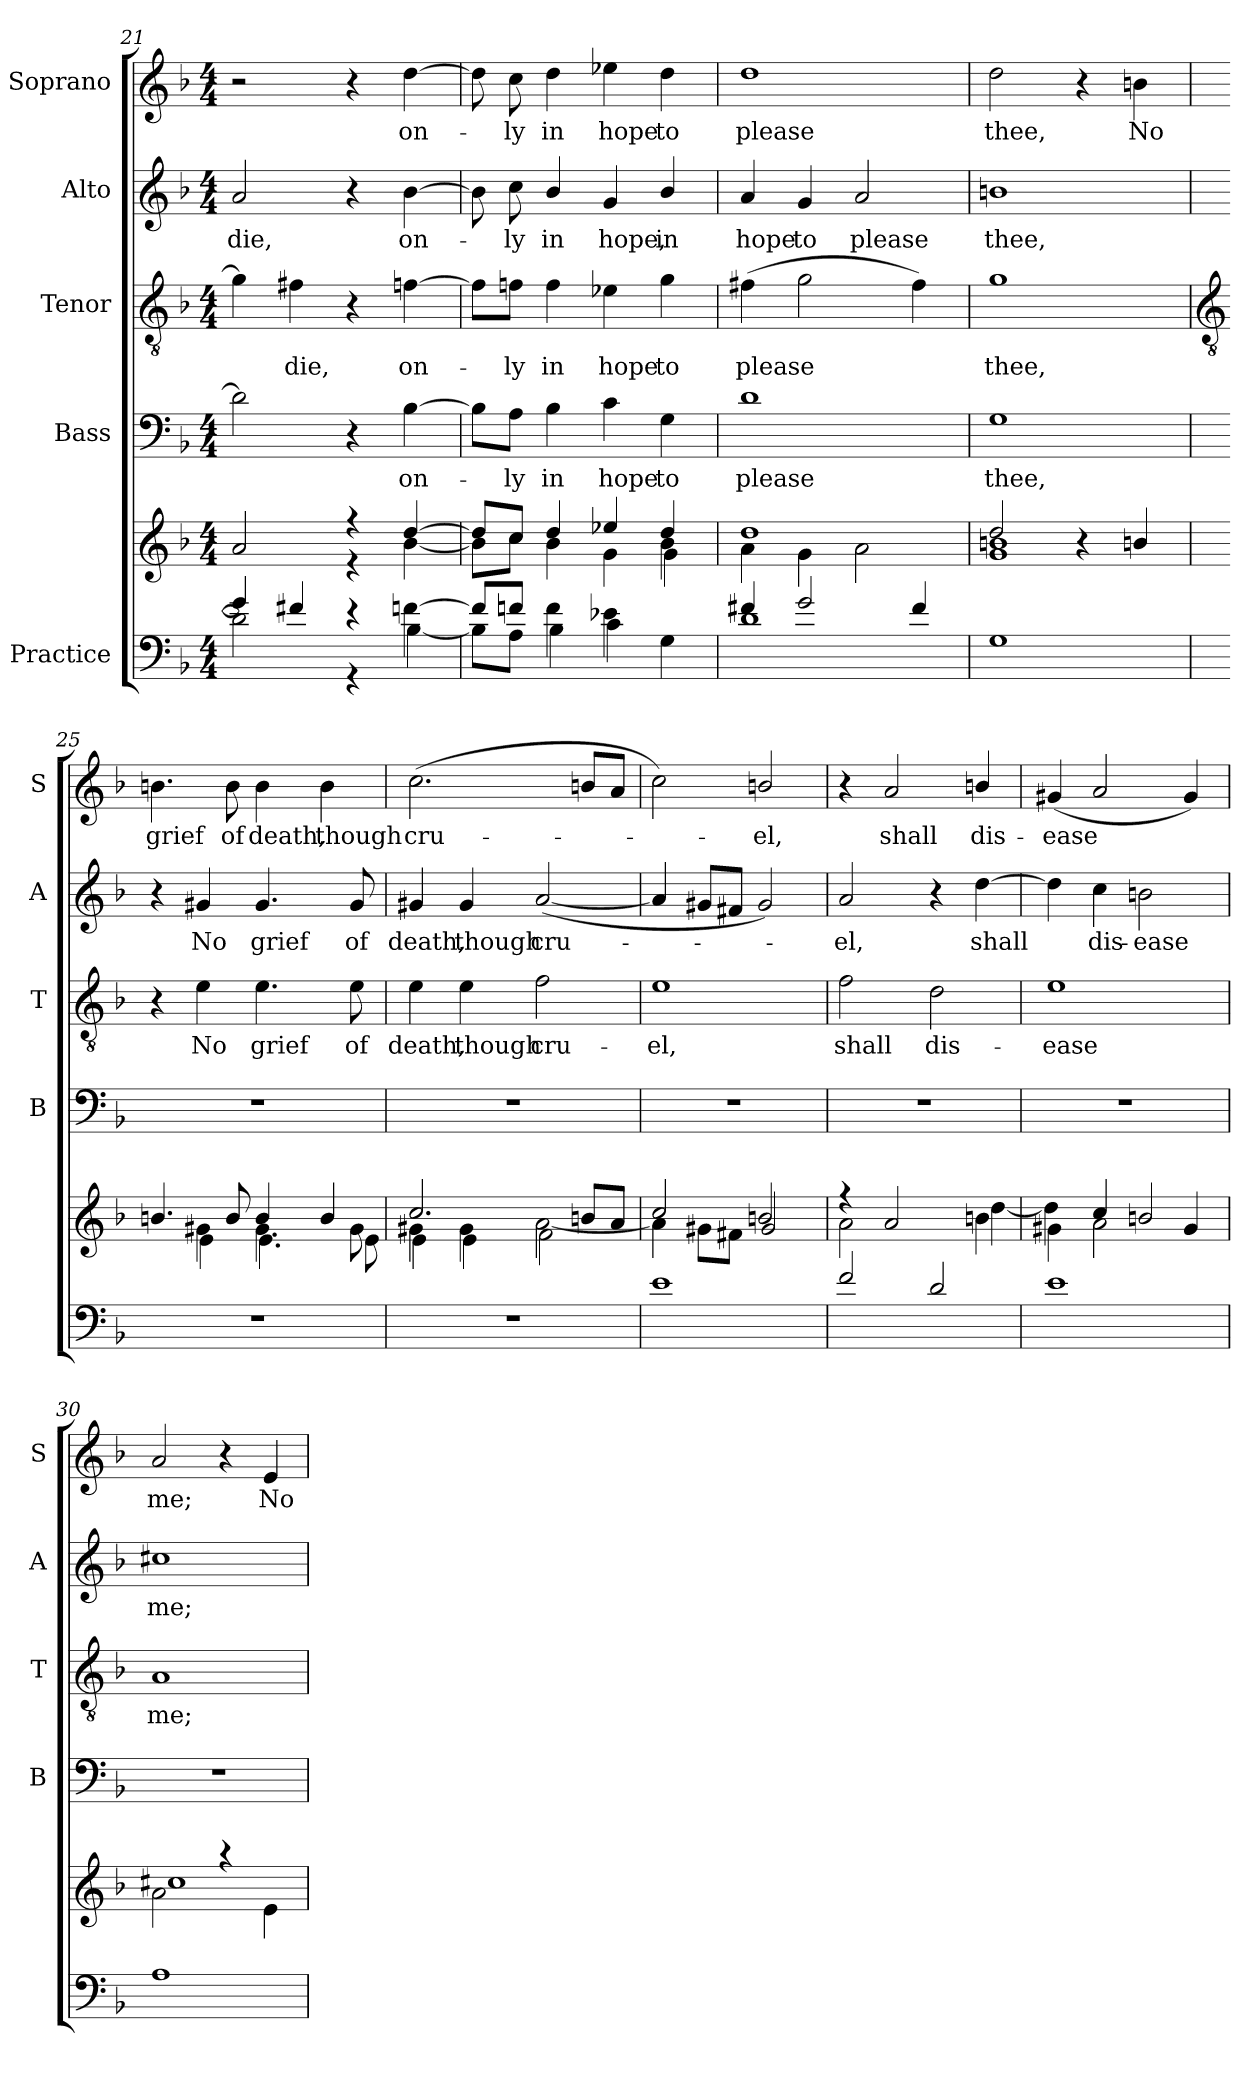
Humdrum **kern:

**kern	**kern	**kern	**text	**kern	**text	**kern	**text	**kern	**text
*part5	*part5	*part4	*part4	*part3	*part3	*part2	*part2	*part1	*part1
*staff6	*staff5	*staff4	*staff4	*staff3	*staff3	*staff2	*staff2	*staff1	*staff1
*I"Practice	*	*I"Bass	*	*I"Tenor	*	*I"Alto	*	*I"Soprano	*
*	*	*I'B	*	*I'T	*	*I'A	*	*I'S	*
*clefF4	*clefG2	*clefF4	*	*clefGv2	*	*clefG2	*	*clefG2	*
*k[b-]	*k[b-]	*k[b-]	*	*k[b-]	*	*k[b-]	*	*k[b-]	*
*F:	*F:	*F:	*	*F:	*	*F:	*	*F:	*
*M4/4	*M4/4	*M4/4	*	*M4/4	*	*M4/4	*	*M4/4	*
=21	=21	=21	=21	=21	=21	=21	=21	=21	=21
*^	*^	*	*	*	*	*	*	*	*
!	!	!	!	!	!	!	!	!	!LO:LY:b	!	!
4g/]	2d\]	2ryy	2a	2d]	.	4g]	.	2a	die,	2r	.
!	!	!	!	!	!	!	!LO:LY:b	!	!	!	!
4f#X/	.	.	.	.	.	4f#X	die,	.	.	.	.
4r	4r	4r	4r	4r	.	4r	.	4r	.	4r	.
!	!	!	!	!	!LO:LY:b	!	!LO:LY:b	!	!LO:LY:b	!	!LO:LY:b
[4fn\	[4B-\	[4dd	[4b-	[4B-	on-	[4fn	on-	[4b-	on-	[4dd	on-
=22	=22	=22	=22	=22	=22	=22	=22	=22	=22	=22	=22
*	*	*	*^	*	*	*	*	*	*	*	*
8fL]	8B-L]	8ddL]	8b-L]	2.ryy	8B-\L]	.	8f\L]	.	8b-]	.	8dd]	.
!	!	!	!	!	!	!LO:LY:b	!	!LO:LY:b	!	!LO:LY:b	!	!LO:LY:b
8fnJ	8AJ	8ccJ	8ccJ	.	8A\J	ly	8fn\J	ly	8cc	ly	8cc	ly
!	!	!	!	!	!	!LO:LY:b	!	!LO:LY:b	!	!LO:LY:b	!	!LO:LY:b
4f\	4B-\	4dd	4b-\	.	4B-	in	4f	in	4b-/	in	4dd	in
!	!	!	!	!	!	!LO:LY:b	!	!LO:LY:b	!	!LO:LY:b	!	!LO:LY:b
4e-X\	4c\	4ee-X	4g\	.	4c	hope	4e-X	hope	4g	hope,	4ee-X	hope
!	!	!	!	!	!	!LO:LY:b	!	!LO:LY:b	!	!LO:LY:b	!	!LO:LY:b
4ryy	4G\	4dd	4b-\	4g\	4G	to	4g	to	4b-/	in	4dd	to
=23	=23	=23	=23	=23	=23	=23	=23	=23	=23	=23	=23	=23
!	!	!	!	!	!	!LO:LY:b	!	!LO:LY:b	!	!LO:LY:b	!	!LO:LY:b
*	*	*	*v	*v	*	*	*	*	*	*	*	*
4f#X/	1d\	1dd	4a\	1d	please	(>4f#X	please	4a	hope	1dd	please
!	!	!	!	!	!	!	!	!	!LO:LY:b	!	!
2g/	.	.	4g\	.	.	2g	.	4g	to	.	.
!	!	!	!	!	!	!	!	!	!LO:LY:b	!	!
.	.	.	2a\	.	.	.	.	2a	please	.	.
4f#/	.	.	.	.	.	4f#)	.	.	.	.	.
*v	*v	*	*	*	*	*	*	*	*	*	*
=24	=24	=24	=24	=24	=24	=24	=24	=24	=24	=24
*	*	*^	*	*	*	*	*	*	*	*
!	!	!	!	!	!LO:LY:b	!	!LO:LY:b	!	!LO:LY:b	!	!LO:LY:b
1G\	2dd/	1bn	1g\	1G	thee,	1g	thee,	1bn	thee,	2dd	thee,
.	4r	.	.	.	.	.	.	.	.	4r	.
!	!	!	!	!	!	!	!	!	!	!	!LO:LY:b
.	4bn/	.	.	.	.	.	.	.	.	4bn	No
!!LO:LB:g=z
=25	=25	=25	=25	=25	=25	=25	=25	=25	=25	=25	=25
*	*	*	*	*	*	*clefGv2	*	*	*	*	*
*^	*	*	*	*	*	*	*	*	*	*	*
!	!	!	!	!	!	!	!	!	!	!	!	!LO:LY:b
4ryy	1r	4.bn/	4ryy	4ryy	1r	.	4r	.	4r	.	4.bn	grief
!	!	!	!	!	!	!	!	!LO:LY:b	!	!LO:LY:b	!	!
2.ryy	.	.	4g#X\	4e\	.	.	4e	No	4g#X	No	.	.
!	!	!	!	!	!	!	!	!	!	!	!	!LO:LY:b
.	.	8b/	.	.	.	.	.	.	.	.	8b	of
!	!	!	!	!	!	!	!	!LO:LY:b	!	!LO:LY:b	!	!LO:LY:b
.	.	4b/	4.g#\	4.e\	.	.	4.e	grief	4.g#	grief	4b	death,
!	!	!	!	!	!	!	!	!	!	!	!	!LO:LY:b
.	.	4b/	.	.	.	.	.	.	.	.	4b	though
!	!	!	!	!	!	!	!	!LO:LY:b	!	!LO:LY:b	!	!
.	.	.	8g#\	8e\	.	.	8e	of	8g#	of	.	.
*v	*v	*	*	*	*	*	*	*	*	*	*	*
=26	=26	=26	=26	=26	=26	=26	=26	=26	=26	=26	=26
!	!	!	!	!	!	!	!LO:LY:b	!	!LO:LY:b	!	!LO:LY:b
1r	2.cc/	4g#X\	4e\	1r	.	4e	death,	4g#X	death,	(>2.cc	cru-
!	!	!	!	!	!	!	!LO:LY:b	!	!LO:LY:b	!	!
.	.	4g#\	4e\	.	.	4e	though	4g#	though	.	.
!	!	!	!	!	!	!	!LO:LY:b	!	!LO:LY:b	!	!
.	.	[2a\	2f\	.	.	2f	cru-	(<[2a	cru-	.	.
.	8bnL	.	.	.	.	.	.	.	.	8bnL	.
.	8aJ	.	.	.	.	.	.	.	.	8aJ	.
*	*	*v	*v	*	*	*	*	*	*	*	*
=27	=27	=27	=27	=27	=27	=27	=27	=27	=27	=27
*^	*	*	*	*	*	*	*	*	*	*
!	!	!	!	!	!	!	!LO:LY:b	!	!	!	!
1e	1ryy	2cc/	4a\]	1r	.	1e	-el,	4a]	.	2cc)	.
.	.	.	8g#X\L	.	.	.	.	8g#XL	.	.	.
.	.	.	8f#X\J	.	.	.	.	8f#XJ	.	.	.
!	!	!	!	!	!	!	!	!	!	!	!LO:LY:b
.	.	2bn/	2g#/	.	.	.	.	2g#)	.	2bn/	el,
=28	=28	=28	=28	=28	=28	=28	=28	=28	=28	=28	=28
!	!	!	!	!	!	!	!LO:LY:b	!	!LO:LY:b	!	!
2f	1ryy	4r	2a\	1r	.	2f	shall	2a	el,	4r	.
!	!	!	!	!	!	!	!	!	!	!	!LO:LY:b
.	.	2a	.	.	.	.	.	.	.	2a	shall
!	!	!	!	!	!	!	!LO:LY:b	!	!	!	!
2d	.	.	4ryy	.	.	2d	dis-	4r	.	.	.
!	!	!	!	!	!	!	!	!	!LO:LY:b	!	!LO:LY:b
.	.	4bn\	[4dd\	.	.	.	.	[4dd	shall	4bn/	dis-
=29	=29	=29	=29	=29	=29	=29	=29	=29	=29	=29	=29
!	!	!	!	!	!	!	!LO:LY:b	!	!	!	!LO:LY:b
1e	1ryy	4g#X\	4dd\]	1r	.	1e	-ease	4dd]	.	(<4g#X	-ease
!	!	!	!	!	!	!	!	!	!LO:LY:b	!	!
.	.	2a\	4cc/	.	.	.	.	4cc	dis-	2a	.
!	!	!	!	!	!	!	!	!	!LO:LY:b	!	!
.	.	.	2bn/	.	.	.	.	2bn	-ease	.	.
.	.	4g#	.	.	.	.	.	.	.	4g#)	.
=30	=30	=30	=30	=30	=30	=30	=30	=30	=30	=30	=30
!	!	!	!	!	!	!	!LO:LY:b	!	!LO:LY:b	!	!LO:LY:b
1A	1ryy	2a\	1cc#X\	1r	.	1A	me;	1cc#X	me;	2a	me;
.	.	4r	.	.	.	.	.	.	.	4r	.
!	!	!	!	!	!	!	!	!	!	!	!LO:LY:b
.	.	4e\	.	.	.	.	.	.	.	4e	No
*v	*v	*	*	*	*	*	*	*	*	*	*
*	*v	*v	*	*	*	*	*	*	*	*
=	=	=	=	=	=	=	=	=	=
*-	*-	*-	*-	*-	*-	*-	*-	*-	*-
